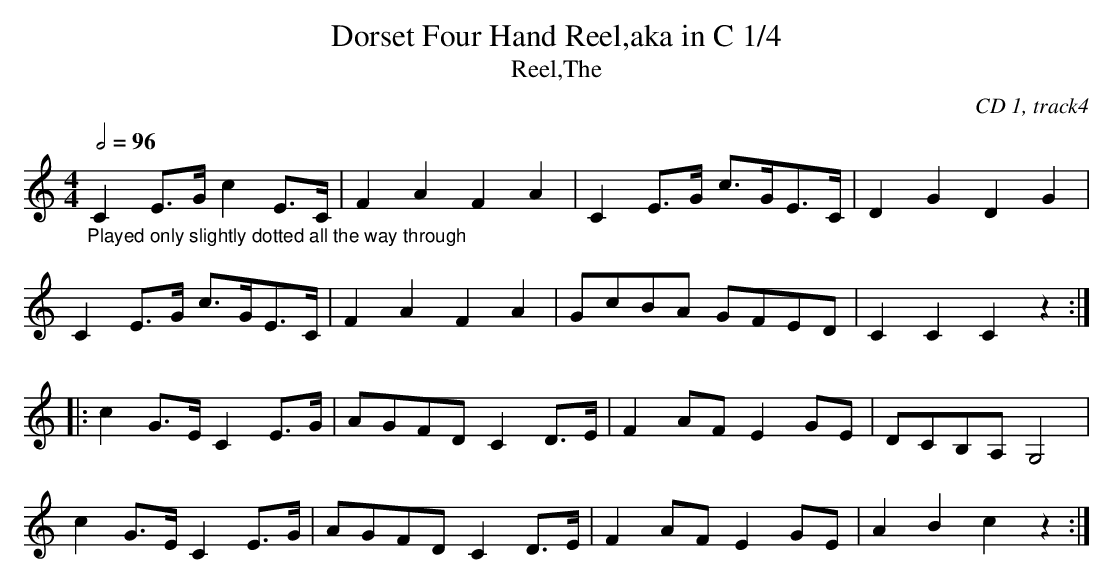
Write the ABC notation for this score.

X:1
T:Dorset Four Hand Reel,aka in C 1/4
C:CD 1, track4
T:Reel,The
M:4/4
L:1/8
Q:1/2=96
K:C
"_Played only slightly dotted all the way through"
C2E>G c2E>C|F2A2 F2A2|C2E>G c>GE>C|D2G2 D2G2|
C2E>G c>GE>C|F2A2 F2A2|GcBA GFED|C2C2 C2z2:|
|:c2G>E C2E>G|AGFD C2D>E|F2AF E2GE|DCB,A,G,4|
c2G>E C2E>G|AGFD C2D>E|F2AF E2GE|A2B2c2z2:|
